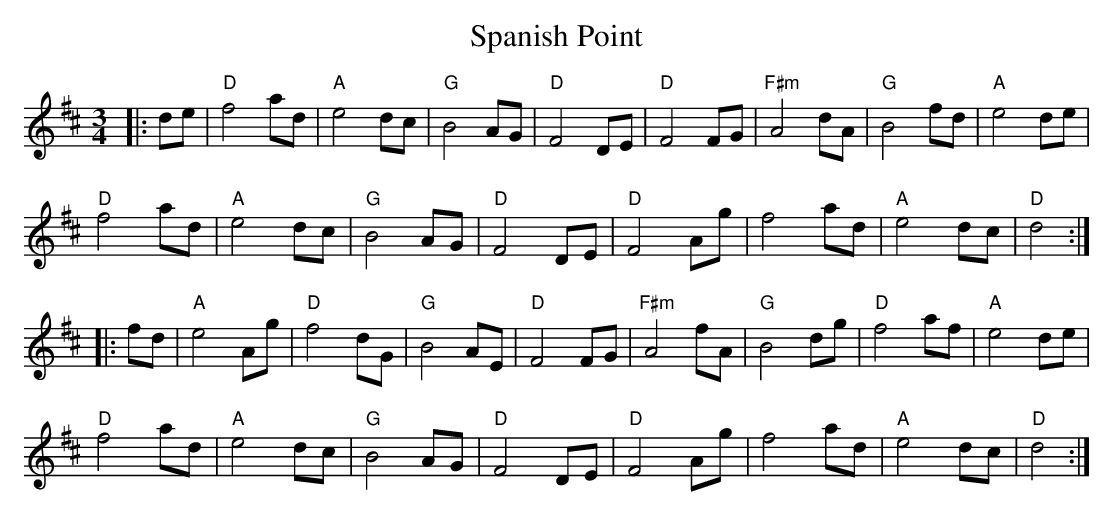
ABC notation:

X:1
T: Spanish Point
M: 3/4
L: 1/8
K: Dmaj
|:de|"D"f4 ad|"A"e4 dc|"G"B4 AG|"D"F4 DE|"D"F4 FG|"F#m"A4 dA|"G"B4 fd|"A"e4 de|
"D"f4 ad|"A"e4 dc|"G"B4 AG|"D"F4 DE|"D"F4 Ag|f4 ad|"A"e4 dc|"D"d4:|
|:fd|"A"e4 Ag|"D"f4 dG|"G"B4 AE|"D"F4 FG|"F#m"A4 fA|"G"B4 dg|"D"f4 af|"A"e4 de|
"D"f4 ad|"A"e4 dc|"G"B4 AG|"D"F4 DE|"D"F4 Ag|f4 ad|"A"e4 dc|"D"d4:|
